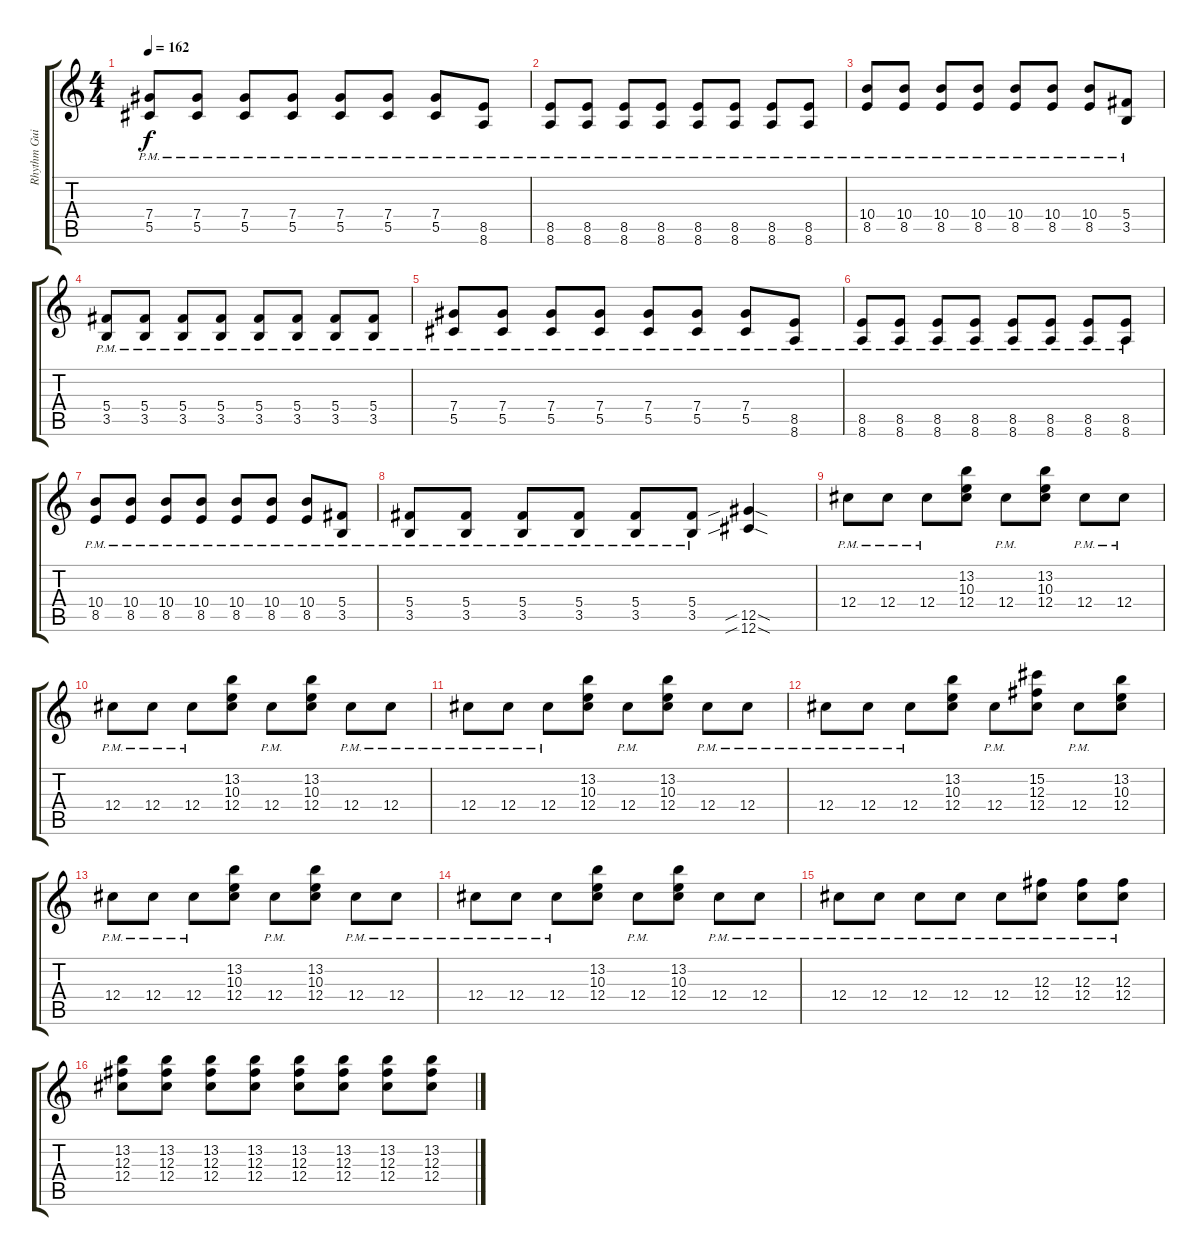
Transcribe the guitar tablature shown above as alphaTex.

\track ("Rhythm Guitar" "Rhythm Gui") {instrument acousticguitarsteel}
\staff {score tabs}
\tuning (Eb4 Bb3 Gb3 Db3 Ab2 Db2) {hide}
\ts (4 4)
\tempo 162
\clef g2
\ks c
(7.4{pm} 5.5{pm}).8{dy f} (7.4{pm} 5.5{pm}).8 (7.4{pm} 5.5{pm}).8 (7.4{pm} 5.5{pm}).8 (7.4{pm} 5.5{pm}).8 (7.4{pm} 5.5{pm}).8 (7.4{pm} 5.5{pm}).8 (8.5{pm} 8.6{pm}).8 |
(8.5{pm} 8.6{pm}).8 (8.5{pm} 8.6{pm}).8 (8.5{pm} 8.6{pm}).8 (8.5{pm} 8.6{pm}).8 (8.5{pm} 8.6{pm}).8 (8.5{pm} 8.6{pm}).8 (8.5{pm} 8.6{pm}).8 (8.5{pm} 8.6{pm}).8 |
(10.4{pm} 8.5{pm}).8 (10.4{pm} 8.5{pm}).8 (10.4{pm} 8.5{pm}).8 (10.4{pm} 8.5{pm}).8 (10.4{pm} 8.5{pm}).8 (10.4{pm} 8.5{pm}).8 (10.4{pm} 8.5{pm}).8 (5.4{pm} 3.5{pm}).8 |
(5.4{pm} 3.5{pm}).8 (5.4{pm} 3.5{pm}).8 (5.4{pm} 3.5{pm}).8 (5.4{pm} 3.5{pm}).8 (5.4{pm} 3.5{pm}).8 (5.4{pm} 3.5{pm}).8 (5.4{pm} 3.5{pm}).8 (5.4{pm} 3.5{pm}).8 |
(7.4{pm} 5.5{pm}).8 (7.4{pm} 5.5{pm}).8 (7.4{pm} 5.5{pm}).8 (7.4{pm} 5.5{pm}).8 (7.4{pm} 5.5{pm}).8 (7.4{pm} 5.5{pm}).8 (7.4{pm} 5.5{pm}).8 (8.5{pm} 8.6{pm}).8 |
(8.5{pm} 8.6{pm}).8 (8.5{pm} 8.6{pm}).8 (8.5{pm} 8.6{pm}).8 (8.5{pm} 8.6{pm}).8 (8.5{pm} 8.6{pm}).8 (8.5{pm} 8.6{pm}).8 (8.5{pm} 8.6{pm}).8 (8.5{pm} 8.6{pm}).8 |
(10.4{pm} 8.5{pm}).8 (10.4{pm} 8.5{pm}).8 (10.4{pm} 8.5{pm}).8 (10.4{pm} 8.5{pm}).8 (10.4{pm} 8.5{pm}).8 (10.4{pm} 8.5{pm}).8 (10.4{pm} 8.5{pm}).8 (5.4{pm} 3.5{pm}).8 |
(5.4{pm} 3.5{pm}).8 (5.4{pm} 3.5{pm}).8 (5.4{pm} 3.5{pm}).8 (5.4{pm} 3.5{pm}).8 (5.4{pm} 3.5{pm}).8 (5.4{pm} 3.5{pm}).8 (12.5{sib sod} 12.6{sib sod}).4 |
12.4{pm}.8 12.4{pm}.8 12.4{pm}.8 (13.2 10.3 12.4).8 12.4{pm}.8 (13.2 10.3 12.4).8 12.4{pm}.8 12.4{pm}.8 |
12.4{pm}.8 12.4{pm}.8 12.4{pm}.8 (13.2 10.3 12.4).8 12.4{pm}.8 (13.2 10.3 12.4).8 12.4{pm}.8 12.4{pm}.8 |
12.4{pm}.8 12.4{pm}.8 12.4{pm}.8 (13.2 10.3 12.4).8 12.4{pm}.8 (13.2 10.3 12.4).8 12.4{pm}.8 12.4{pm}.8 |
12.4{pm}.8 12.4{pm}.8 12.4{pm}.8 (13.2 10.3 12.4).8 12.4{pm}.8 (15.2 12.3 12.4).8 12.4{pm}.8 (13.2 10.3 12.4).8 |
12.4{pm}.8 12.4{pm}.8 12.4{pm}.8 (13.2 10.3 12.4).8 12.4{pm}.8 (13.2 10.3 12.4).8 12.4{pm}.8 12.4{pm}.8 |
12.4{pm}.8 12.4{pm}.8 12.4{pm}.8 (13.2 10.3 12.4).8 12.4{pm}.8 (13.2 10.3 12.4).8 12.4{pm}.8 12.4{pm}.8 |
12.4{pm}.8 12.4{pm}.8 12.4{pm}.8 12.4{pm}.8 12.4{pm}.8 (12.3{pm} 12.4{pm}).8 (12.3{pm} 12.4{pm}).8 (12.3{pm} 12.4{pm}).8 |
(13.2 12.3 12.4).8 (13.2 12.3 12.4).8 (13.2 12.3 12.4).8 (13.2 12.3 12.4).8 (13.2 12.3 12.4).8 (13.2 12.3 12.4).8 (13.2 12.3 12.4).8 (13.2 12.3 12.4).8
